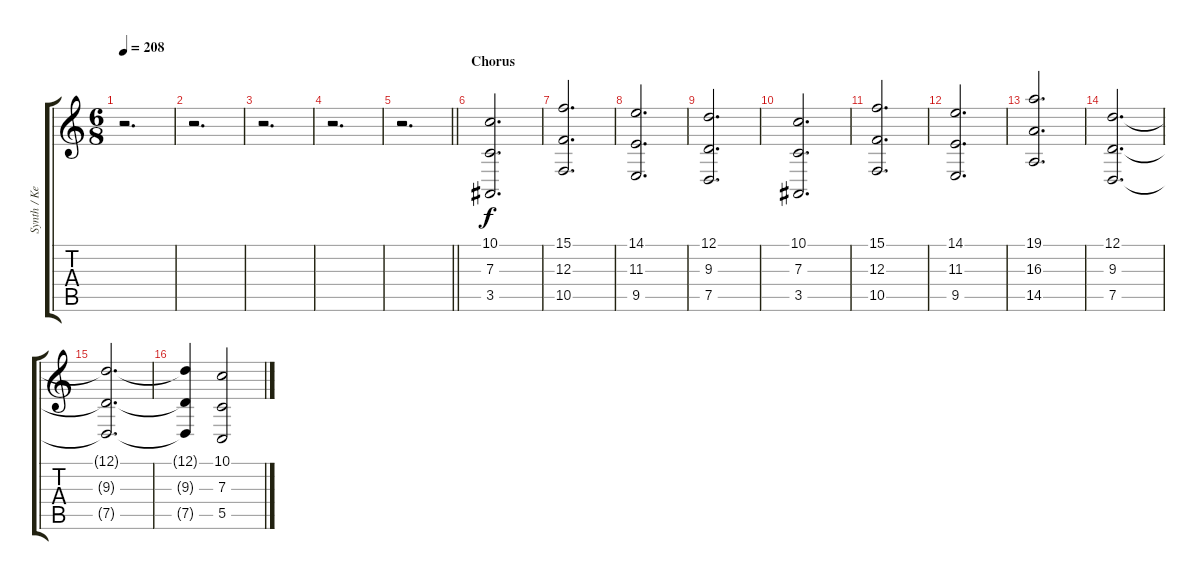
\track ("Synth / Keyboard" "Synth / Ke") {instrument synthstrings2}
\staff {score tabs}
\tuning (D4 A3 F3 C3 G2 D2) {hide}
\ts (6 8)
\tempo 208
\clef g2
\ks c
r.2{d dy f} |
r.2{d} |
r.2{d} |
r.2{d} |
\barLineRight lightlight
r.2{d} |
\section ("" "Chorus")
(10.1 7.3 3.5).2{d} |
(15.1 12.3 10.5).2{d} |
(14.1 11.3 9.5).2{d} |
(12.1 9.3 7.5).2{d} |
(10.1 7.3 3.5).2{d} |
(15.1 12.3 10.5).2{d} |
(14.1 11.3 9.5).2{d} |
(19.1 16.3 14.5).2{d} |
(12.1 9.3 7.5).2{d} |
(12.1{t} 9.3{t} 7.5{t}).2{d} |
(12.1{t} 9.3{t} 7.5{t}).4 (10.1 7.3 5.5).2
